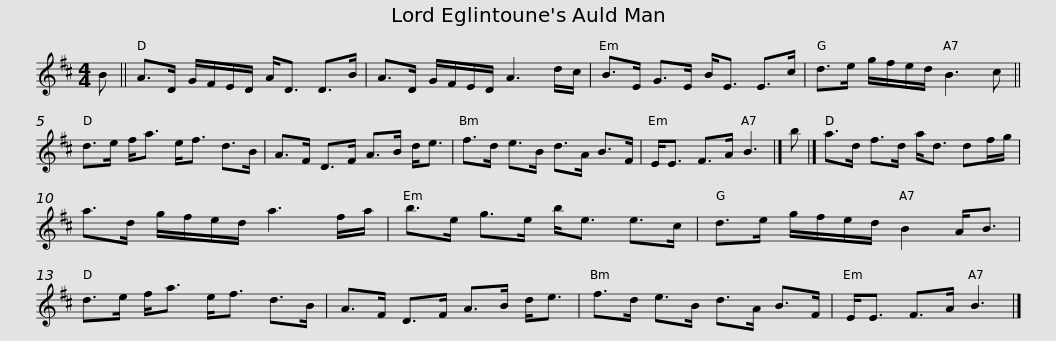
X:1
L:1/8
M:4/4
I:linebreak $
K:D
V:1 treble
V:1
 B || A>D G/F/E/D/ A<D D>B | A>D G/F/E/D/ A3 d/c/ | B>E G>E B<E E>c | d>e g/f/e/d/ B3 c ||$ %5
 d>e f<a e<f d>B | A>F D>F A>B d<e | f>d e>B d>A B>F | E<E F>A B3 |] b |]$ %10
 a>d f>d a<d df/g/ | a>d g/f/e/d/ a3 f/a/ | b>e g>e b<e e>c | d>e g/f/e/d/ B2 A<B |$ d>e f<a e<f d>B | %15
 A>F D>F A>B d<e | f>d e>B d>A B>F | E<E F>A B3 |] %18
